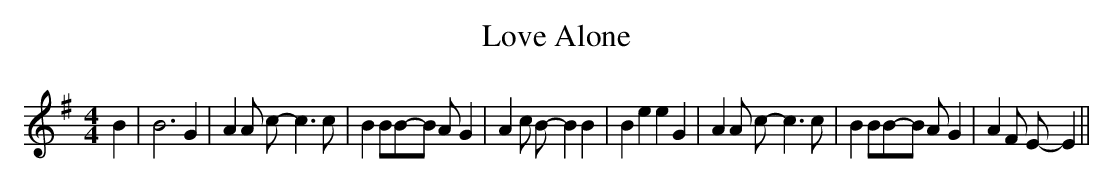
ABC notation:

X:1
T:Love Alone
M:4/4
L:1/4
K:G
 B| B3 G| A A/2 c/2- c3/2 c/2| B B/2B/2-B/2 A/2 G| A c/2 B/2- B B|\
 B e e G| A A/2 c/2- c3/2 c/2| B B/2B/2-B/2 A/2 G| A F/2 E/2- E||
